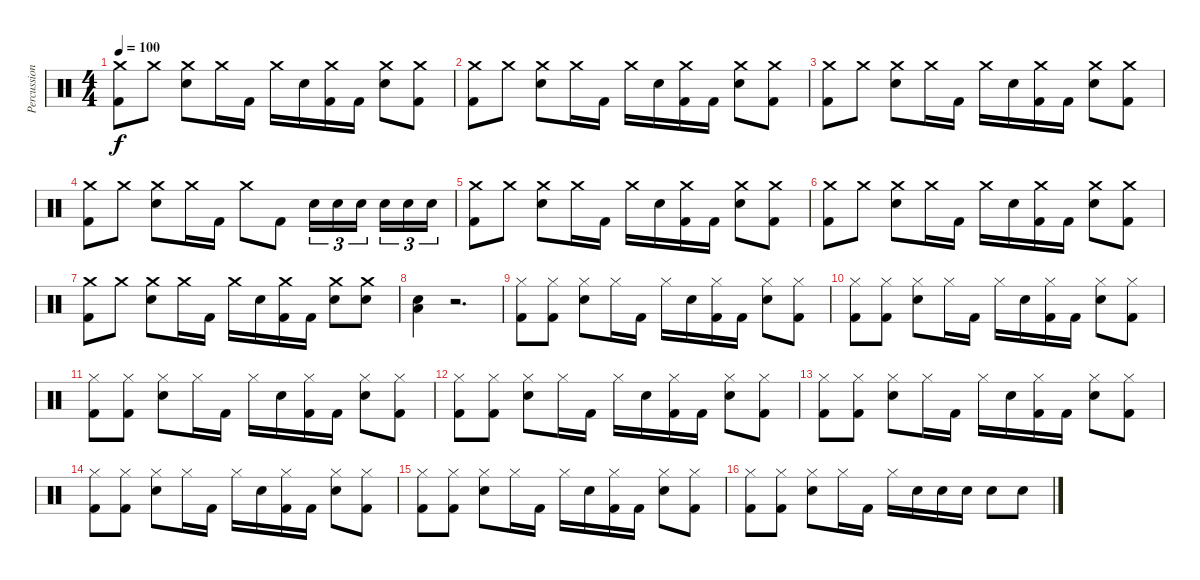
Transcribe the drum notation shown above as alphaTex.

\track ("Percussion" "Percussion") {instrument percussion}
\staff {score}
\articulation defaults
\ts (4 4)
\tempo 100
\clef neutral
\ks c
("Crash medium (hit)" "Kick (hit) 2").8{dy f} "Crash medium (hit)".8 ("Crash medium (hit)" "Electric Snare (hit)").8 "Crash medium (hit)".16 "Kick (hit) 2".16 "Crash medium (hit)".16 "Electric Snare (hit)".16 ("Crash medium (hit)" "Kick (hit) 2").16 "Kick (hit) 2".16 ("Crash medium (hit)" "Electric Snare (hit)").8 ("Crash medium (hit)" "Kick (hit) 2").8 |
("Crash medium (hit)" "Kick (hit) 2").8 "Crash medium (hit)".8 ("Crash medium (hit)" "Electric Snare (hit)").8 "Crash medium (hit)".16 "Kick (hit) 2".16 "Crash medium (hit)".16 "Electric Snare (hit)".16 ("Crash medium (hit)" "Kick (hit) 2").16 "Kick (hit) 2".16 ("Crash medium (hit)" "Electric Snare (hit)").8 ("Crash medium (hit)" "Kick (hit) 2").8 |
("Crash medium (hit)" "Kick (hit) 2").8 "Crash medium (hit)".8 ("Crash medium (hit)" "Electric Snare (hit)").8 "Crash medium (hit)".16 "Kick (hit) 2".16 "Crash medium (hit)".16 "Electric Snare (hit)".16 ("Crash medium (hit)" "Kick (hit) 2").16 "Kick (hit) 2".16 ("Crash medium (hit)" "Electric Snare (hit)").8 ("Crash medium (hit)" "Kick (hit) 2").8 |
("Crash medium (hit)" "Kick (hit) 2").8 "Crash medium (hit)".8 ("Crash medium (hit)" "Electric Snare (hit)").8 "Crash medium (hit)".16 "Kick (hit) 2".16 "Crash medium (hit)".8 "Kick (hit) 2".8 "Electric Snare (hit)".16{tu (3 2)} "Electric Snare (hit)".16{tu (3 2)} "Electric Snare (hit)".16{tu (3 2)} "Electric Snare (hit)".16{tu (3 2)} "Electric Snare (hit)".16{tu (3 2)} "Electric Snare (hit)".16{tu (3 2)} |
("Crash medium (hit)" "Kick (hit) 2").8 "Crash medium (hit)".8 ("Crash medium (hit)" "Electric Snare (hit)").8 "Crash medium (hit)".16 "Kick (hit) 2".16 "Crash medium (hit)".16 "Electric Snare (hit)".16 ("Crash medium (hit)" "Kick (hit) 2").16 "Kick (hit) 2".16 ("Crash medium (hit)" "Electric Snare (hit)").8 ("Crash medium (hit)" "Kick (hit) 2").8 |
("Crash medium (hit)" "Kick (hit) 2").8 "Crash medium (hit)".8 ("Crash medium (hit)" "Electric Snare (hit)").8 "Crash medium (hit)".16 "Kick (hit) 2".16 "Crash medium (hit)".16 "Electric Snare (hit)".16 ("Crash medium (hit)" "Kick (hit) 2").16 "Kick (hit) 2".16 ("Crash medium (hit)" "Electric Snare (hit)").8 ("Crash medium (hit)" "Kick (hit) 2").8 |
("Crash medium (hit)" "Kick (hit) 2").8 "Crash medium (hit)".8 ("Crash medium (hit)" "Electric Snare (hit)").8 "Crash medium (hit)".16 "Kick (hit) 2".16 "Crash medium (hit)".16 "Electric Snare (hit)".16 ("Crash medium (hit)" "Kick (hit) 2").16 "Kick (hit) 2".16 ("Crash medium (hit)" "Electric Snare (hit)").8 ("Crash medium (hit)" "Electric Snare (hit)").8 |
("Low Floor Tom (hit)" "Electric Snare (hit)").4 r.2{d} |
("Hi-Hat (closed)" "Kick (hit) 2").8 ("Hi-Hat (closed)" "Kick (hit) 2").8 ("Hi-Hat (closed)" "Electric Snare (hit)").8 "Hi-Hat (closed)".16 "Kick (hit) 2".16 "Hi-Hat (closed)".16 "Electric Snare (hit)".16 ("Hi-Hat (closed)" "Kick (hit) 2").16 "Kick (hit) 2".16 ("Hi-Hat (closed)" "Electric Snare (hit)").8 ("Hi-Hat (closed)" "Kick (hit) 2").8 |
("Hi-Hat (closed)" "Kick (hit) 2").8 ("Hi-Hat (closed)" "Kick (hit) 2").8 ("Hi-Hat (closed)" "Electric Snare (hit)").8 "Hi-Hat (closed)".16 "Kick (hit) 2".16 "Hi-Hat (closed)".16 "Electric Snare (hit)".16 ("Hi-Hat (closed)" "Kick (hit) 2").16 "Kick (hit) 2".16 ("Hi-Hat (closed)" "Electric Snare (hit)").8 ("Hi-Hat (closed)" "Kick (hit) 2").8 |
("Hi-Hat (closed)" "Kick (hit) 2").8 ("Hi-Hat (closed)" "Kick (hit) 2").8 ("Hi-Hat (closed)" "Electric Snare (hit)").8 "Hi-Hat (closed)".16 "Kick (hit) 2".16 "Hi-Hat (closed)".16 "Electric Snare (hit)".16 ("Hi-Hat (closed)" "Kick (hit) 2").16 "Kick (hit) 2".16 ("Hi-Hat (closed)" "Electric Snare (hit)").8 ("Hi-Hat (closed)" "Kick (hit) 2").8 |
("Hi-Hat (closed)" "Kick (hit) 2").8 ("Hi-Hat (closed)" "Kick (hit) 2").8 ("Hi-Hat (closed)" "Electric Snare (hit)").8 "Hi-Hat (closed)".16 "Kick (hit) 2".16 "Hi-Hat (closed)".16 "Electric Snare (hit)".16 ("Hi-Hat (closed)" "Kick (hit) 2").16 "Kick (hit) 2".16 ("Hi-Hat (closed)" "Electric Snare (hit)").8 ("Hi-Hat (closed)" "Kick (hit) 2").8 |
("Hi-Hat (closed)" "Kick (hit) 2").8 ("Hi-Hat (closed)" "Kick (hit) 2").8 ("Hi-Hat (closed)" "Electric Snare (hit)").8 "Hi-Hat (closed)".16 "Kick (hit) 2".16 "Hi-Hat (closed)".16 "Electric Snare (hit)".16 ("Hi-Hat (closed)" "Kick (hit) 2").16 "Kick (hit) 2".16 ("Hi-Hat (closed)" "Electric Snare (hit)").8 ("Hi-Hat (closed)" "Kick (hit) 2").8 |
("Hi-Hat (closed)" "Kick (hit) 2").8 ("Hi-Hat (closed)" "Kick (hit) 2").8 ("Hi-Hat (closed)" "Electric Snare (hit)").8 "Hi-Hat (closed)".16 "Kick (hit) 2".16 "Hi-Hat (closed)".16 "Electric Snare (hit)".16 ("Hi-Hat (closed)" "Kick (hit) 2").16 "Kick (hit) 2".16 ("Hi-Hat (closed)" "Electric Snare (hit)").8 ("Hi-Hat (closed)" "Kick (hit) 2").8 |
("Hi-Hat (closed)" "Kick (hit) 2").8 ("Hi-Hat (closed)" "Kick (hit) 2").8 ("Hi-Hat (closed)" "Electric Snare (hit)").8 "Hi-Hat (closed)".16 "Kick (hit) 2".16 "Hi-Hat (closed)".16 "Electric Snare (hit)".16 ("Hi-Hat (closed)" "Kick (hit) 2").16 "Kick (hit) 2".16 ("Hi-Hat (closed)" "Electric Snare (hit)").8 ("Hi-Hat (closed)" "Kick (hit) 2").8 |
("Hi-Hat (closed)" "Kick (hit) 2").8 ("Hi-Hat (closed)" "Kick (hit) 2").8 ("Hi-Hat (closed)" "Electric Snare (hit)").8 "Hi-Hat (closed)".16 "Kick (hit) 2".16 "Hi-Hat (closed)".16 "Electric Snare (hit)".16 "Electric Snare (hit)".16 "Electric Snare (hit)".16 "Electric Snare (hit)".8 "Electric Snare (hit)".8
